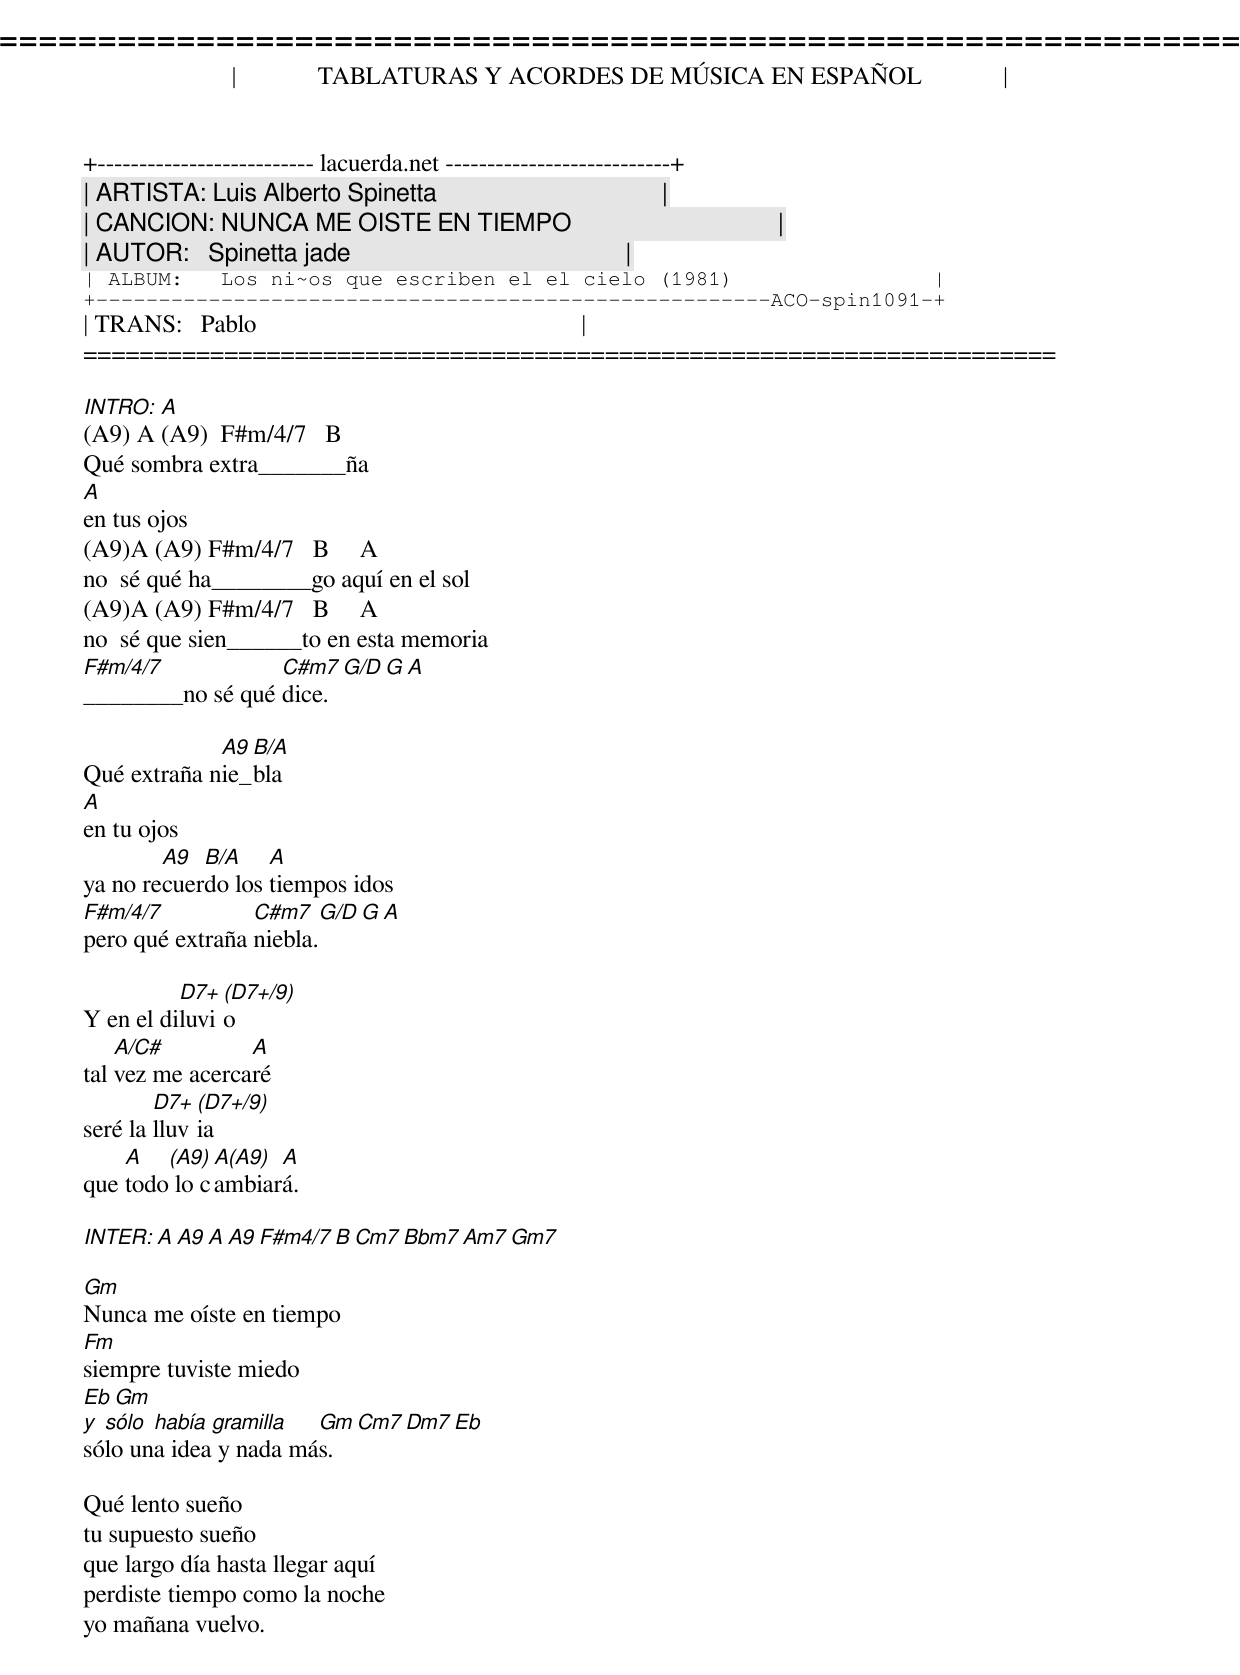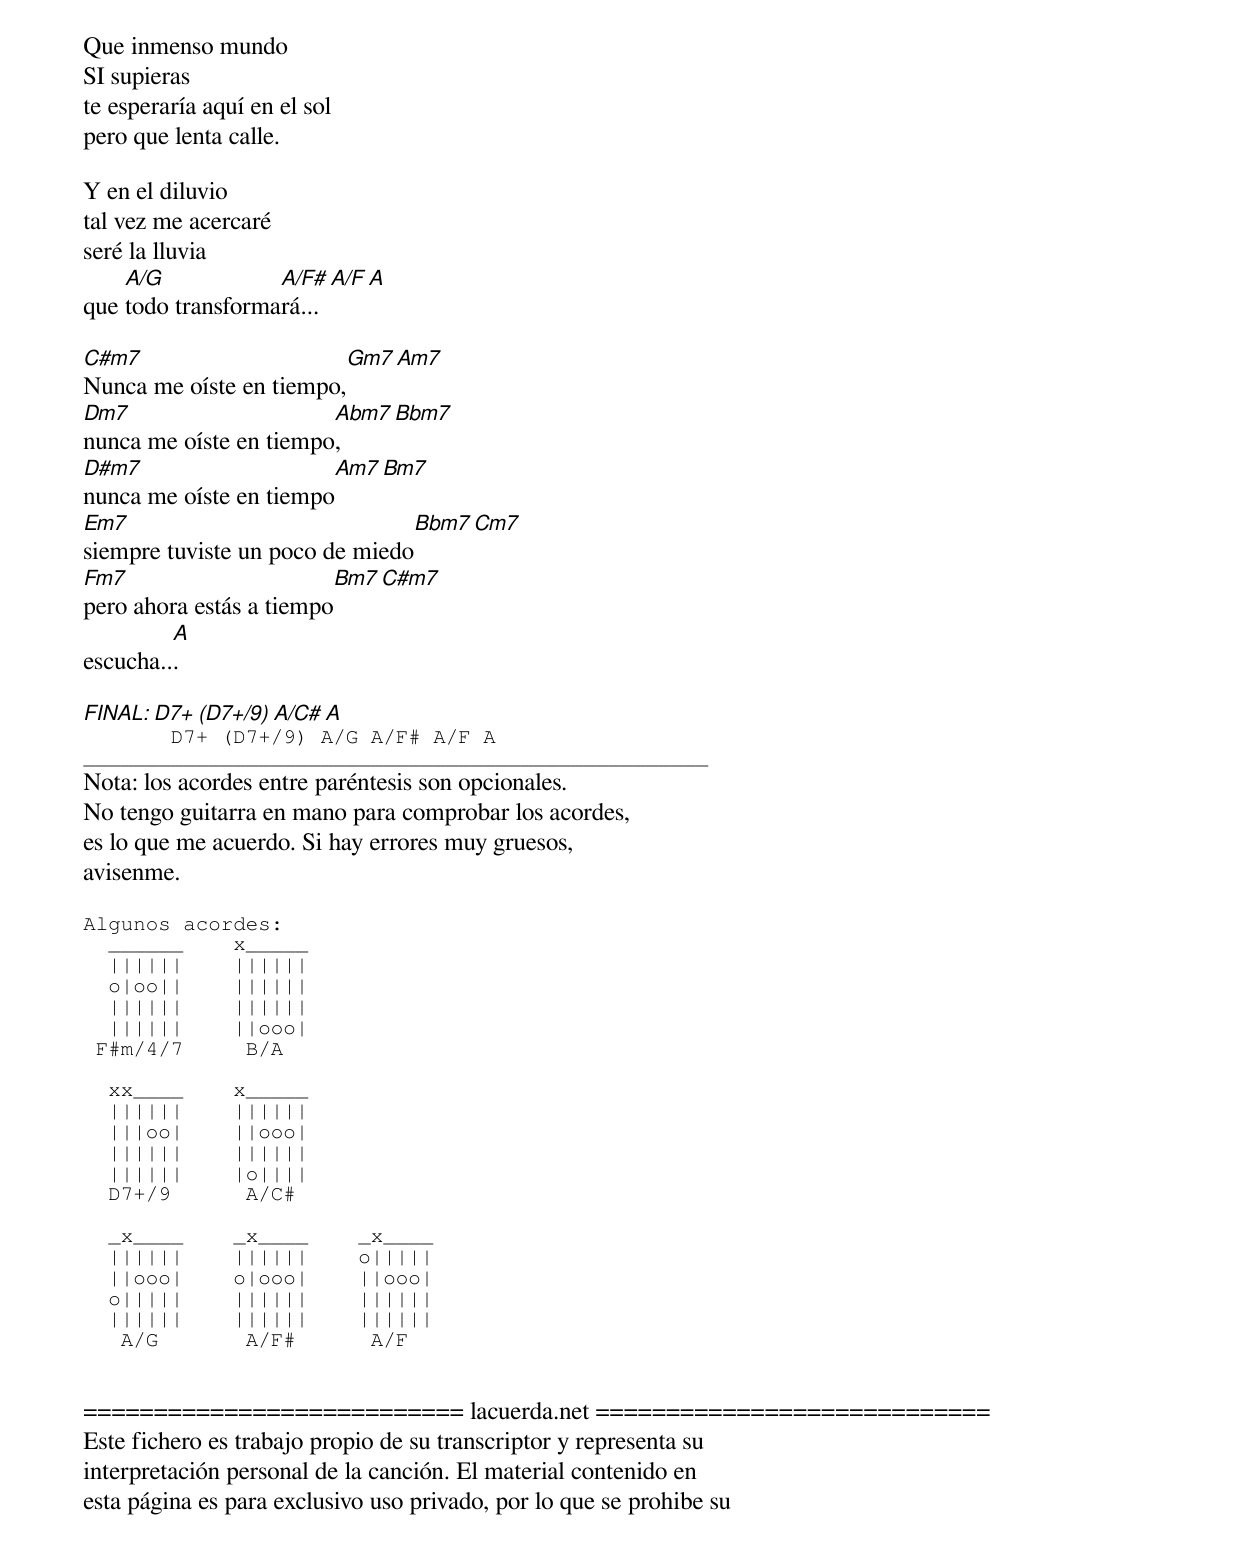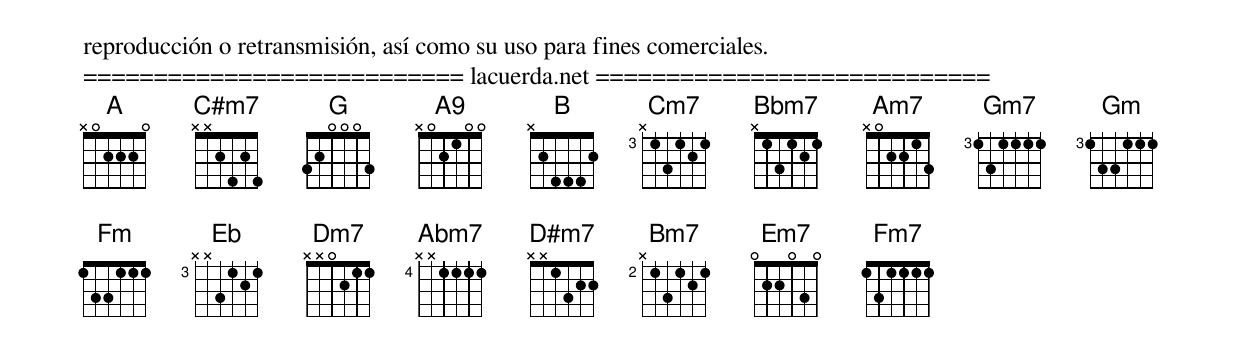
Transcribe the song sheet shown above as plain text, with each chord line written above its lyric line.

=====================================================================
|             TABLATURAS Y ACORDES DE MÚSICA EN ESPAÑOL             |
+-------------------------- lacuerda.net ---------------------------+
| ARTISTA: Luis Alberto Spinetta                                    |
| CANCION: NUNCA ME OISTE EN TIEMPO                                 |
| AUTOR:   Spinetta jade                                            |
| ALBUM:   Los ni~os que escriben el el cielo (1981)                |
+------------------------------------------------------ACO-spin1091-+
| TRANS:   Pablo                                                    |
=====================================================================

INTRO: A
(A9) A (A9)  F#m/4/7   B
Qué sombra extra_______ña
A
en tus ojos
(A9)A (A9) F#m/4/7   B     A
no  sé qué ha________go aquí en el sol
(A9)A (A9) F#m/4/7   B     A
no  sé que sien______to en esta memoria
F#m/4/7           C#m7   G/D  G  A
________no sé qué dice.

             A9 B/A
Qué extraña nie_bla
A
en tu ojos
        A9  B/A    A
ya no recuerdo los tiempos idos
F#m/4/7          C#m7   G/D  G  A
pero qué extraña niebla.

          D7+ (D7+/9)
Y en el diluvio
    A/C#         A
tal vez me acercaré
        D7+ (D7+/9)
seré la lluvia
    A   (A9) A(A9) A
que todo lo cambiará.

INTER: A A9 A A9 F#m4/7  B Cm7 Bbm7 Am7 Gm7

Gm
Nunca me oíste en tiempo
Fm
siempre tuviste miedo
Eb                Gm
y sólo había gramilla  Gm  Cm7 Dm7 Eb
sólo una idea y nada más.

Qué lento sueño
tu supuesto sueño
que largo día hasta llegar aquí
perdiste tiempo como la noche
yo mañana vuelvo.

Que inmenso mundo
SI supieras
te esperaría aquí en el sol
pero que lenta calle.

Y en el diluvio
tal vez me acercaré
seré la lluvia
    A/G            A/F# A/F  A
que todo transformará...

C#m7                     Gm7 Am7
Nunca me oíste en tiempo,
Dm7                     Abm7 Bbm7
nunca me oíste en tiempo,
D#m7                    Am7 Bm7
nunca me oíste en tiempo
Em7                             Bbm7 Cm7
siempre tuviste un poco de miedo
Fm7                      Bm7 C#m7
pero ahora estás a tiempo
         A
escucha...

FINAL: D7+ (D7+/9) A/C# A
       D7+ (D7+/9) A/G A/F# A/F A
__________________________________________________
Nota: los acordes entre paréntesis son opcionales.
No tengo guitarra en mano para comprobar los acordes,
es lo que me acuerdo. Si hay errores muy gruesos,
avisenme.

Algunos acordes:
  ______    x_____
  ||||||    ||||||
  o|oo||    ||||||
  ||||||    ||||||
  ||||||    ||ooo|
 F#m/4/7     B/A

  xx____    x_____
  ||||||    ||||||
  |||oo|    ||ooo|
  ||||||    ||||||
  ||||||    |o||||
  D7+/9      A/C#

  _x____    _x____    _x____
  ||||||    ||||||    o|||||
  ||ooo|    o|ooo|    ||ooo|
  o|||||    ||||||    ||||||
  ||||||    ||||||    ||||||
   A/G       A/F#      A/F


=========================== lacuerda.net ============================
Este fichero es trabajo propio de su transcriptor y representa su
interpretación personal de la canción. El material contenido en
esta página es para exclusivo uso privado, por lo que se prohibe su
reproducción o retransmisión, así como su uso para fines comerciales.
=========================== lacuerda.net ============================
